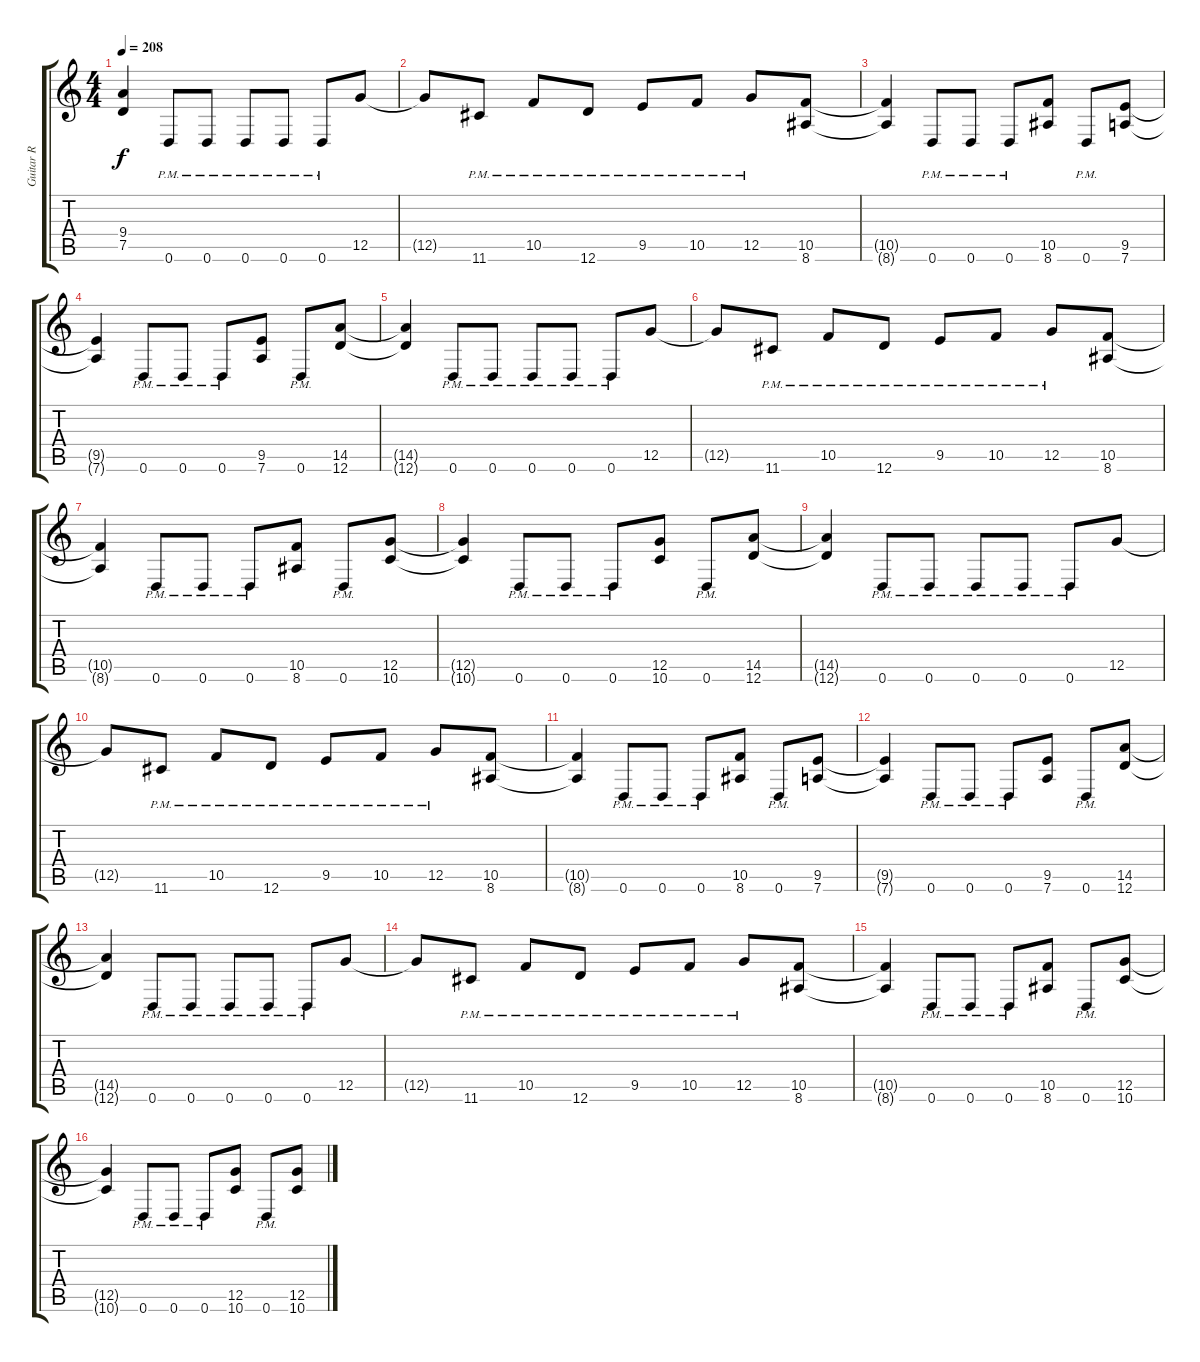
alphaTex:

\track ("Guitar R" "Guitar R") {instrument distortionguitar}
\staff {score tabs}
\tuning (D4 A3 F3 C3 G2 D2) {hide}
\ts (4 4)
\tempo 208
\clef g2
\ks c
(9.4 7.5).4{dy f} 0.6{pm}.8 0.6{pm}.8 0.6{pm}.8 0.6{pm}.8 0.6{pm}.8 12.5.8 |
12.5{t}.8 11.6{pm}.8 10.5{pm}.8 12.6{pm}.8 9.5{pm}.8 10.5{pm}.8 12.5{pm}.8 (10.5 8.6).8 |
(10.5{t} 8.6{t}).4 0.6{pm}.8 0.6{pm}.8 0.6{pm}.8 (10.5 8.6).8 0.6{pm}.8 (9.5 7.6).8 |
(9.5{t} 7.6{t}).4 0.6{pm}.8 0.6{pm}.8 0.6{pm}.8 (9.5 7.6).8 0.6{pm}.8 (14.5 12.6).8 |
(14.5{t} 12.6{t}).4 0.6{pm}.8 0.6{pm}.8 0.6{pm}.8 0.6{pm}.8 0.6{pm}.8 12.5.8 |
12.5{t}.8 11.6{pm}.8 10.5{pm}.8 12.6{pm}.8 9.5{pm}.8 10.5{pm}.8 12.5{pm}.8 (10.5 8.6).8 |
(10.5{t} 8.6{t}).4 0.6{pm}.8 0.6{pm}.8 0.6{pm}.8 (10.5 8.6).8 0.6{pm}.8 (12.5 10.6).8 |
(12.5{t} 10.6{t}).4 0.6{pm}.8 0.6{pm}.8 0.6{pm}.8 (12.5 10.6).8 0.6{pm}.8 (14.5 12.6).8 |
(14.5{t} 12.6{t}).4 0.6{pm}.8 0.6{pm}.8 0.6{pm}.8 0.6{pm}.8 0.6{pm}.8 12.5.8 |
12.5{t}.8 11.6{pm}.8 10.5{pm}.8 12.6{pm}.8 9.5{pm}.8 10.5{pm}.8 12.5{pm}.8 (10.5 8.6).8 |
(10.5{t} 8.6{t}).4 0.6{pm}.8 0.6{pm}.8 0.6{pm}.8 (10.5 8.6).8 0.6{pm}.8 (9.5 7.6).8 |
(9.5{t} 7.6{t}).4 0.6{pm}.8 0.6{pm}.8 0.6{pm}.8 (9.5 7.6).8 0.6{pm}.8 (14.5 12.6).8 |
(14.5{t} 12.6{t}).4 0.6{pm}.8 0.6{pm}.8 0.6{pm}.8 0.6{pm}.8 0.6{pm}.8 12.5.8 |
12.5{t}.8 11.6{pm}.8 10.5{pm}.8 12.6{pm}.8 9.5{pm}.8 10.5{pm}.8 12.5{pm}.8 (10.5 8.6).8 |
(10.5{t} 8.6{t}).4 0.6{pm}.8 0.6{pm}.8 0.6{pm}.8 (10.5 8.6).8 0.6{pm}.8 (12.5 10.6).8 |
(12.5{t} 10.6{t}).4 0.6{pm}.8 0.6{pm}.8 0.6{pm}.8 (12.5 10.6).8 0.6{pm}.8 (12.5 10.6).8
